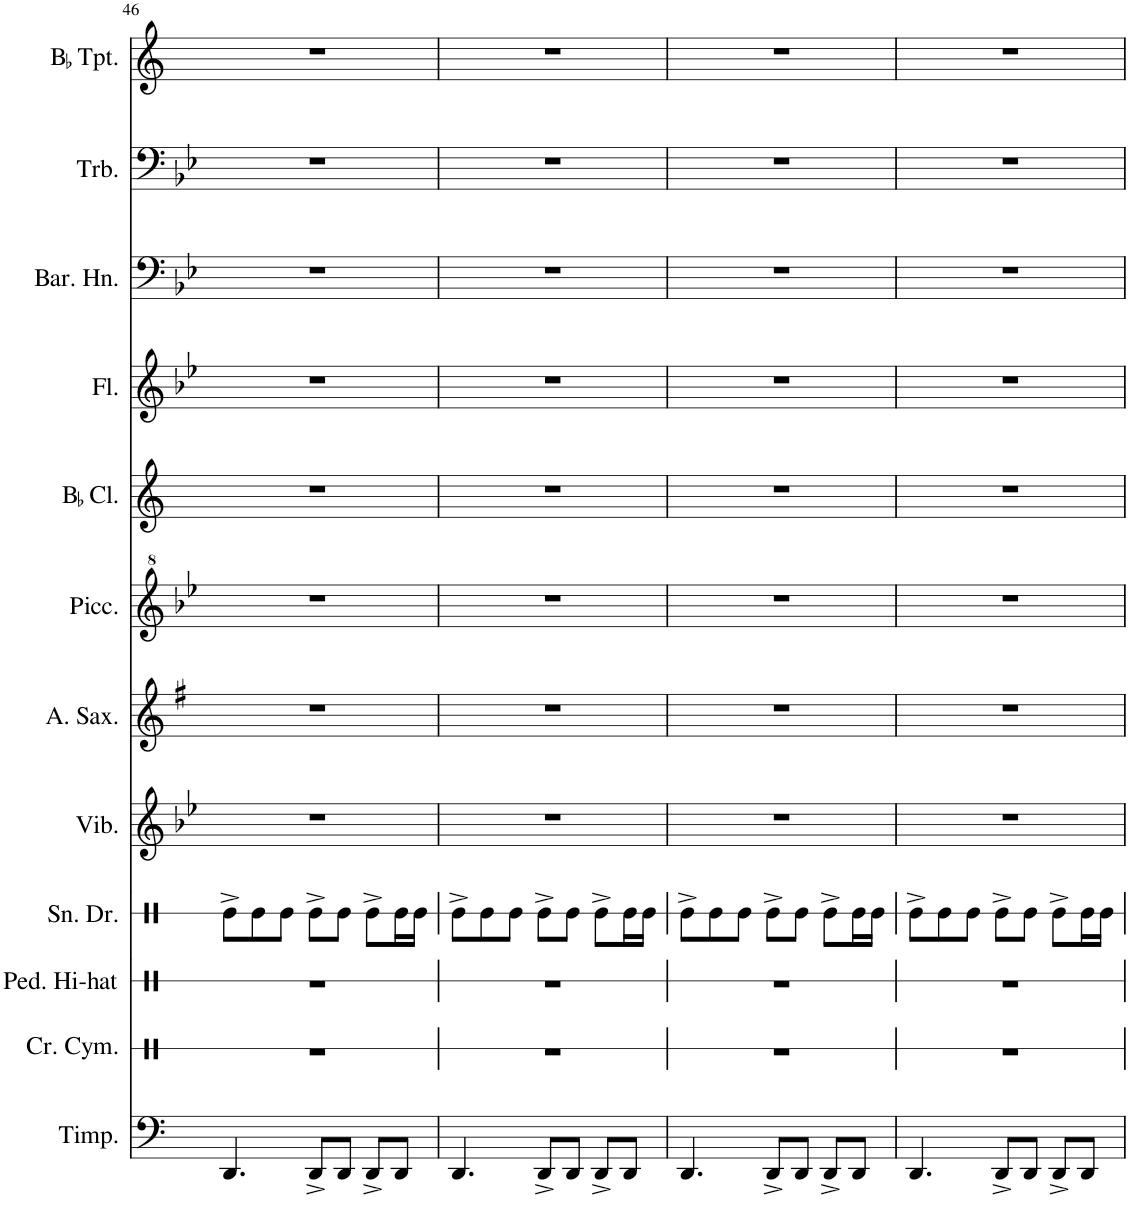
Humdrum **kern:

**kern	**kern	**kern	**kern	**kern	**kern	**kern	**kern	**kern	**kern	**kern	**kern
*part12	*part11	*part10	*part9	*part8	*part7	*part6	*part5	*part4	*part3	*part2	*part1
*staff12	*staff11	*staff10	*staff9	*staff8	*staff7	*staff6	*staff5	*staff4	*staff3	*staff2	*staff1
*I"Timpani	*I"Crash Cymbal	*I"Pedal Hi-hat	*I"Snare Drum	*I"Vibraphone	*I"Alto Saxophone	*I"Piccolo	*I"BaccidentalFlat Clarinet	*I"Flute	*I"Baritone Horn	*I"Trombone	*I"BaccidentalFlat Trumpet
*I'Timp.	*I'Cr. Cym.	*I'Ped. Hi-hat	*I'Sn. Dr.	*I'Vib.	*I'A. Sax.	*I'Picc.	*I'BaccidentalFlat Cl.	*I'Fl.	*I'Bar. Hn.	*I'Trb.	*I'BaccidentalFlat Tpt.
!!LO:PB:g=z
*clefF4	*clefX	*clefX	*clefX	*clefG2	*clefG2	*clefG^2	*clefG2	*clefG2	*clefF4	*clefF4	*clefG2
*	*	*	*	*	*Trd5c9	*Trd-7c-12	*Trd1c2	*	*Trd4c7	*	*Trd1c2
*k[]	*k[]	*k[]	*k[]	*k[b-e-]	*k[f#]	*k[b-e-]	*k[]	*k[b-e-]	*k[b-e-]	*k[b-e-]	*k[]
*M7/8	*M7/8	*M7/8	*M7/8	*M7/8	*M7/8	*M7/8	*M7/8	*M7/8	*M7/8	*M7/8	*M7/8
=46	=46	=46	=46	=46	=46	=46	=46	=46	=46	=46	=46
4.DD/	2..r	2..r	8Re^\L	2..r	2..r	2..r	2..r	2..r	2..r	2..r	2..r
.	.	.	8Re\	.	.	.	.	.	.	.	.
.	.	.	8Re\J	.	.	.	.	.	.	.	.
8DD^/L	.	.	8Re^\L	.	.	.	.	.	.	.	.
8DD/J	.	.	8Re\J	.	.	.	.	.	.	.	.
8DD^/L	.	.	8Re^\L	.	.	.	.	.	.	.	.
8DD/J	.	.	16Re\L	.	.	.	.	.	.	.	.
.	.	.	16Re\JJ	.	.	.	.	.	.	.	.
=47	=47	=47	=47	=47	=47	=47	=47	=47	=47	=47	=47
4.DD/	2..r	2..r	8Re^\L	2..r	2..r	2..r	2..r	2..r	2..r	2..r	2..r
.	.	.	8Re\	.	.	.	.	.	.	.	.
.	.	.	8Re\J	.	.	.	.	.	.	.	.
8DD^/L	.	.	8Re^\L	.	.	.	.	.	.	.	.
8DD/J	.	.	8Re\J	.	.	.	.	.	.	.	.
8DD^/L	.	.	8Re^\L	.	.	.	.	.	.	.	.
8DD/J	.	.	16Re\L	.	.	.	.	.	.	.	.
.	.	.	16Re\JJ	.	.	.	.	.	.	.	.
=48	=48	=48	=48	=48	=48	=48	=48	=48	=48	=48	=48
4.DD/	2..r	2..r	8Re^\L	2..r	2..r	2..r	2..r	2..r	2..r	2..r	2..r
.	.	.	8Re\	.	.	.	.	.	.	.	.
.	.	.	8Re\J	.	.	.	.	.	.	.	.
8DD^/L	.	.	8Re^\L	.	.	.	.	.	.	.	.
8DD/J	.	.	8Re\J	.	.	.	.	.	.	.	.
8DD^/L	.	.	8Re^\L	.	.	.	.	.	.	.	.
8DD/J	.	.	16Re\L	.	.	.	.	.	.	.	.
.	.	.	16Re\JJ	.	.	.	.	.	.	.	.
=49	=49	=49	=49	=49	=49	=49	=49	=49	=49	=49	=49
4.DD/	2..r	2..r	8Re^\L	2..r	2..r	2..r	2..r	2..r	2..r	2..r	2..r
.	.	.	8Re\	.	.	.	.	.	.	.	.
.	.	.	8Re\J	.	.	.	.	.	.	.	.
8DD^/L	.	.	8Re^\L	.	.	.	.	.	.	.	.
8DD/J	.	.	8Re\J	.	.	.	.	.	.	.	.
8DD^/L	.	.	8Re^\L	.	.	.	.	.	.	.	.
8DD/J	.	.	16Re\L	.	.	.	.	.	.	.	.
.	.	.	16Re\JJ	.	.	.	.	.	.	.	.
=	=	=	=	=	=	=	=	=	=	=	=
*-	*-	*-	*-	*-	*-	*-	*-	*-	*-	*-	*-
